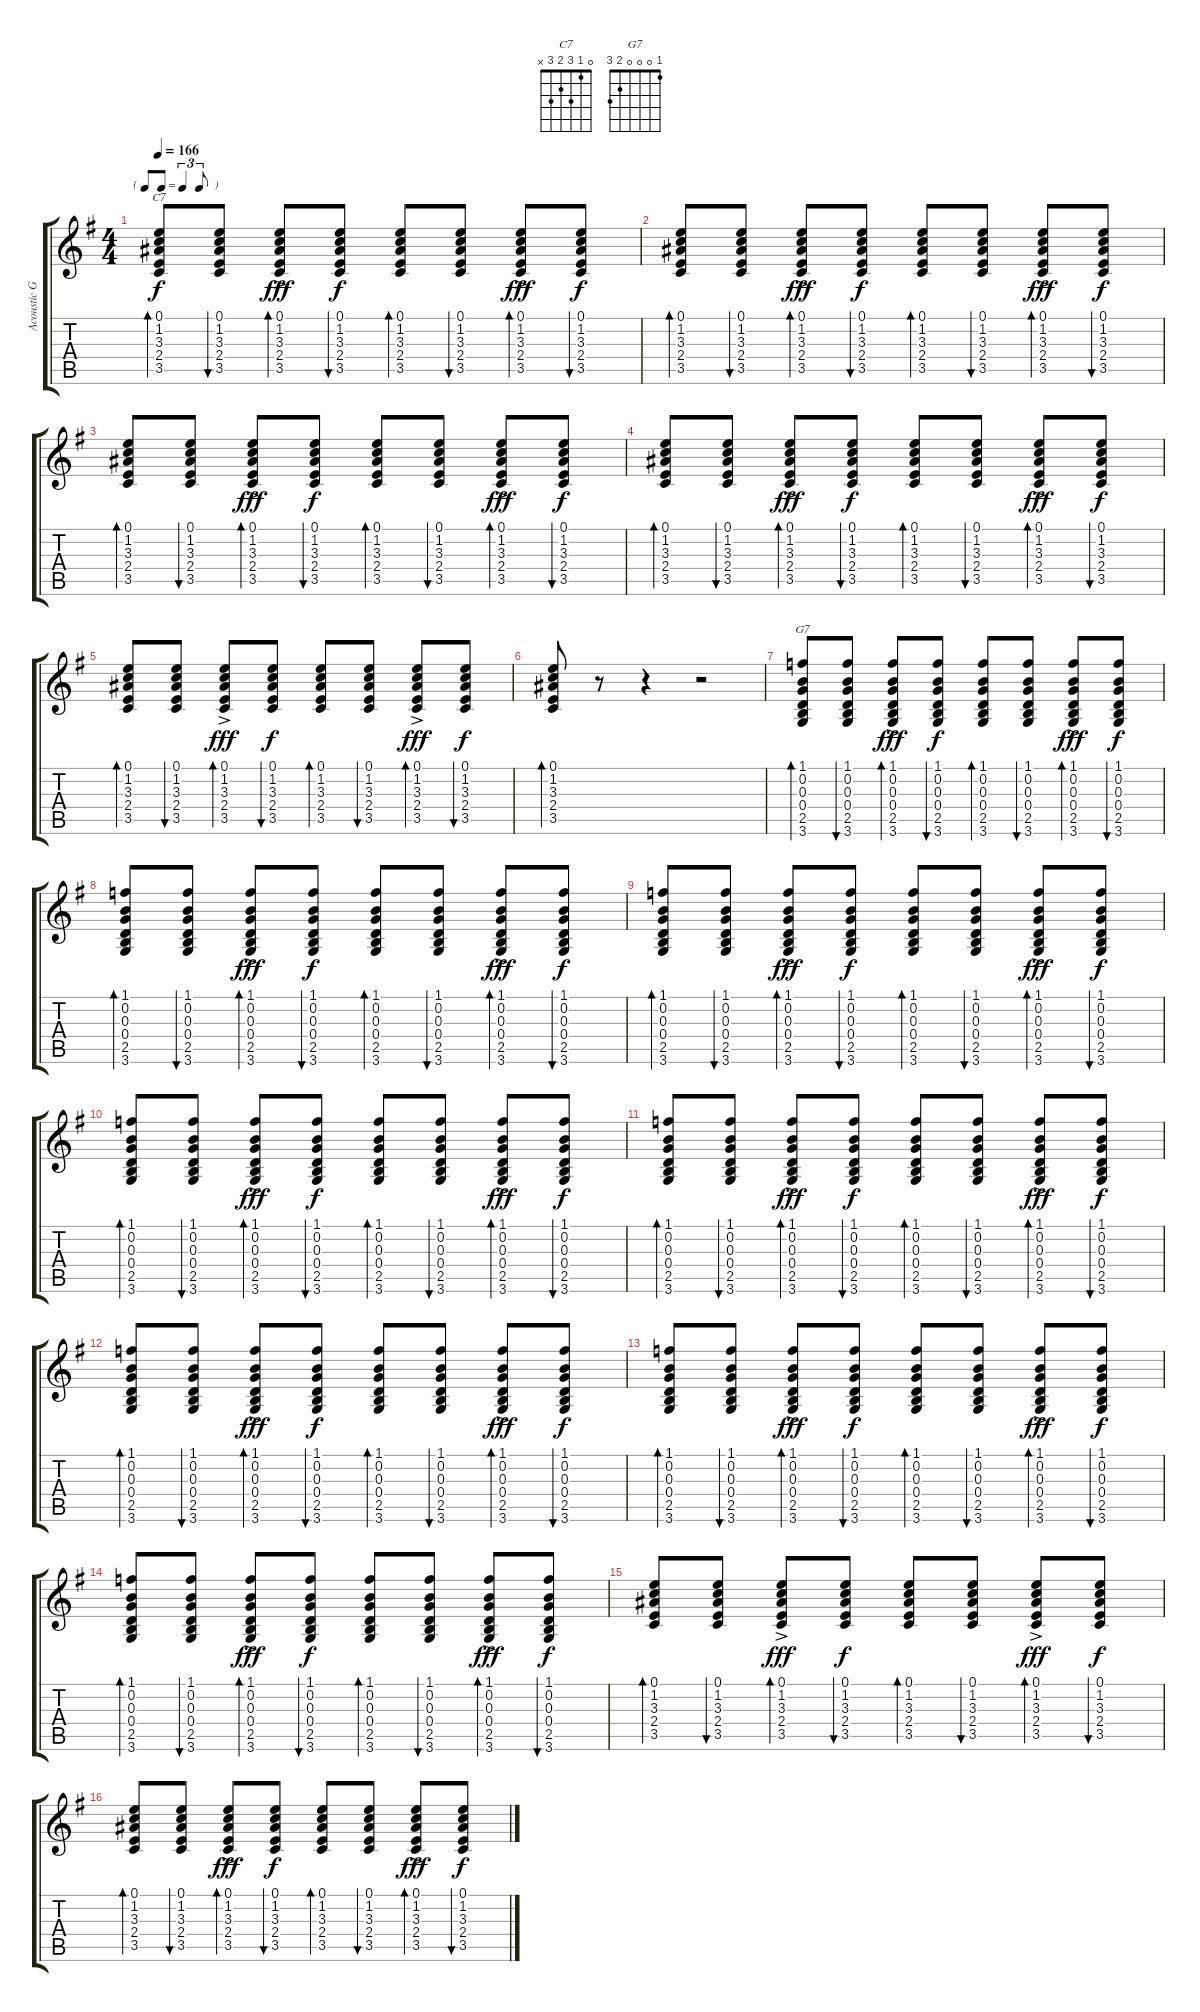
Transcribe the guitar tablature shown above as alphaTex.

\track ("Acoustic Guitar" "Acoustic G") {instrument acousticguitarsteel}
\staff {score tabs}
\tuning (E4 B3 G3 D3 A2 E2) {hide}
\chord ("C7" 0 1 3 2 3 x)
\chord ("G7" 1 0 0 0 2 3)
\ts (4 4)
\tf triplet8th
\tempo 166
\clef g2
\ks g
(0.1 1.2 3.3 2.4 3.5).8{bd 60 ch "C7" dy f} (0.1 1.2 3.3 2.4 3.5).8{bu 60} (0.1{ac} 1.2{ac} 3.3{ac} 2.4{ac} 3.5{ac}).8{bd 60 dy fff} (0.1 1.2 3.3 2.4 3.5).8{bu 60 dy f} (0.1 1.2 3.3 2.4 3.5).8{bd 60} (0.1 1.2 3.3 2.4 3.5).8{bu 60} (0.1{ac} 1.2{ac} 3.3{ac} 2.4{ac} 3.5{ac}).8{bd 60 dy fff} (0.1 1.2 3.3 2.4 3.5).8{bu 60 dy f} |
(0.1 1.2 3.3 2.4 3.5).8{bd 60} (0.1 1.2 3.3 2.4 3.5).8{bu 60} (0.1{ac} 1.2{ac} 3.3{ac} 2.4{ac} 3.5{ac}).8{bd 60 dy fff} (0.1 1.2 3.3 2.4 3.5).8{bu 60 dy f} (0.1 1.2 3.3 2.4 3.5).8{bd 60} (0.1 1.2 3.3 2.4 3.5).8{bu 60} (0.1{ac} 1.2{ac} 3.3{ac} 2.4{ac} 3.5{ac}).8{bd 60 dy fff} (0.1 1.2 3.3 2.4 3.5).8{bu 60 dy f} |
(0.1 1.2 3.3 2.4 3.5).8{bd 60} (0.1 1.2 3.3 2.4 3.5).8{bu 60} (0.1{ac} 1.2{ac} 3.3{ac} 2.4{ac} 3.5{ac}).8{bd 60 dy fff} (0.1 1.2 3.3 2.4 3.5).8{bu 60 dy f} (0.1 1.2 3.3 2.4 3.5).8{bd 60} (0.1 1.2 3.3 2.4 3.5).8{bu 60} (0.1{ac} 1.2{ac} 3.3{ac} 2.4{ac} 3.5{ac}).8{bd 60 dy fff} (0.1 1.2 3.3 2.4 3.5).8{bu 60 dy f} |
(0.1 1.2 3.3 2.4 3.5).8{bd 60} (0.1 1.2 3.3 2.4 3.5).8{bu 60} (0.1{ac} 1.2{ac} 3.3{ac} 2.4{ac} 3.5{ac}).8{bd 60 dy fff} (0.1 1.2 3.3 2.4 3.5).8{bu 60 dy f} (0.1 1.2 3.3 2.4 3.5).8{bd 60} (0.1 1.2 3.3 2.4 3.5).8{bu 60} (0.1{ac} 1.2{ac} 3.3{ac} 2.4{ac} 3.5{ac}).8{bd 60 dy fff} (0.1 1.2 3.3 2.4 3.5).8{bu 60 dy f} |
(0.1 1.2 3.3 2.4 3.5).8{bd 60} (0.1 1.2 3.3 2.4 3.5).8{bu 60} (0.1{ac} 1.2{ac} 3.3{ac} 2.4{ac} 3.5{ac}).8{bd 60 dy fff} (0.1 1.2 3.3 2.4 3.5).8{bu 60 dy f} (0.1 1.2 3.3 2.4 3.5).8{bd 60} (0.1 1.2 3.3 2.4 3.5).8{bu 60} (0.1{ac} 1.2{ac} 3.3{ac} 2.4{ac} 3.5{ac}).8{bd 60 dy fff} (0.1 1.2 3.3 2.4 3.5).8{bu 60 dy f} |
(0.1 1.2 3.3 2.4 3.5).8{bd 60} r.8 r.4 r.2 |
(1.1 0.2 0.3 0.4 2.5 3.6).8{bd 60 ch "G7"} (1.1 0.2 0.3 0.4 2.5 3.6).8{bu 60} (1.1{ac} 0.2{ac} 0.3{ac} 0.4{ac} 2.5{ac} 3.6{ac}).8{bd 60 dy fff} (1.1 0.2 0.3 0.4 2.5 3.6).8{bu 60 dy f} (1.1 0.2 0.3 0.4 2.5 3.6).8{bd 60} (1.1 0.2 0.3 0.4 2.5 3.6).8{bu 60} (1.1{ac} 0.2{ac} 0.3{ac} 0.4{ac} 2.5{ac} 3.6{ac}).8{bd 60 dy fff} (1.1 0.2 0.3 0.4 2.5 3.6).8{bu 60 dy f} |
(1.1 0.2 0.3 0.4 2.5 3.6).8{bd 60} (1.1 0.2 0.3 0.4 2.5 3.6).8{bu 60} (1.1{ac} 0.2{ac} 0.3{ac} 0.4{ac} 2.5{ac} 3.6{ac}).8{bd 60 dy fff} (1.1 0.2 0.3 0.4 2.5 3.6).8{bu 60 dy f} (1.1 0.2 0.3 0.4 2.5 3.6).8{bd 60} (1.1 0.2 0.3 0.4 2.5 3.6).8{bu 60} (1.1{ac} 0.2{ac} 0.3{ac} 0.4{ac} 2.5{ac} 3.6{ac}).8{bd 60 dy fff} (1.1 0.2 0.3 0.4 2.5 3.6).8{bu 60 dy f} |
(1.1 0.2 0.3 0.4 2.5 3.6).8{bd 60} (1.1 0.2 0.3 0.4 2.5 3.6).8{bu 60} (1.1{ac} 0.2{ac} 0.3{ac} 0.4{ac} 2.5{ac} 3.6{ac}).8{bd 60 dy fff} (1.1 0.2 0.3 0.4 2.5 3.6).8{bu 60 dy f} (1.1 0.2 0.3 0.4 2.5 3.6).8{bd 60} (1.1 0.2 0.3 0.4 2.5 3.6).8{bu 60} (1.1{ac} 0.2{ac} 0.3{ac} 0.4{ac} 2.5{ac} 3.6{ac}).8{bd 60 dy fff} (1.1 0.2 0.3 0.4 2.5 3.6).8{bu 60 dy f} |
(1.1 0.2 0.3 0.4 2.5 3.6).8{bd 60} (1.1 0.2 0.3 0.4 2.5 3.6).8{bu 60} (1.1{ac} 0.2{ac} 0.3{ac} 0.4{ac} 2.5{ac} 3.6{ac}).8{bd 60 dy fff} (1.1 0.2 0.3 0.4 2.5 3.6).8{bu 60 dy f} (1.1 0.2 0.3 0.4 2.5 3.6).8{bd 60} (1.1 0.2 0.3 0.4 2.5 3.6).8{bu 60} (1.1{ac} 0.2{ac} 0.3{ac} 0.4{ac} 2.5{ac} 3.6{ac}).8{bd 60 dy fff} (1.1 0.2 0.3 0.4 2.5 3.6).8{bu 60 dy f} |
(1.1 0.2 0.3 0.4 2.5 3.6).8{bd 60} (1.1 0.2 0.3 0.4 2.5 3.6).8{bu 60} (1.1{ac} 0.2{ac} 0.3{ac} 0.4{ac} 2.5{ac} 3.6{ac}).8{bd 60 dy fff} (1.1 0.2 0.3 0.4 2.5 3.6).8{bu 60 dy f} (1.1 0.2 0.3 0.4 2.5 3.6).8{bd 60} (1.1 0.2 0.3 0.4 2.5 3.6).8{bu 60} (1.1{ac} 0.2{ac} 0.3{ac} 0.4{ac} 2.5{ac} 3.6{ac}).8{bd 60 dy fff} (1.1 0.2 0.3 0.4 2.5 3.6).8{bu 60 dy f} |
(1.1 0.2 0.3 0.4 2.5 3.6).8{bd 60} (1.1 0.2 0.3 0.4 2.5 3.6).8{bu 60} (1.1{ac} 0.2{ac} 0.3{ac} 0.4{ac} 2.5{ac} 3.6{ac}).8{bd 60 dy fff} (1.1 0.2 0.3 0.4 2.5 3.6).8{bu 60 dy f} (1.1 0.2 0.3 0.4 2.5 3.6).8{bd 60} (1.1 0.2 0.3 0.4 2.5 3.6).8{bu 60} (1.1{ac} 0.2{ac} 0.3{ac} 0.4{ac} 2.5{ac} 3.6{ac}).8{bd 60 dy fff} (1.1 0.2 0.3 0.4 2.5 3.6).8{bu 60 dy f} |
(1.1 0.2 0.3 0.4 2.5 3.6).8{bd 60} (1.1 0.2 0.3 0.4 2.5 3.6).8{bu 60} (1.1{ac} 0.2{ac} 0.3{ac} 0.4{ac} 2.5{ac} 3.6{ac}).8{bd 60 dy fff} (1.1 0.2 0.3 0.4 2.5 3.6).8{bu 60 dy f} (1.1 0.2 0.3 0.4 2.5 3.6).8{bd 60} (1.1 0.2 0.3 0.4 2.5 3.6).8{bu 60} (1.1{ac} 0.2{ac} 0.3{ac} 0.4{ac} 2.5{ac} 3.6{ac}).8{bd 60 dy fff} (1.1 0.2 0.3 0.4 2.5 3.6).8{bu 60 dy f} |
(1.1 0.2 0.3 0.4 2.5 3.6).8{bd 60} (1.1 0.2 0.3 0.4 2.5 3.6).8{bu 60} (1.1{ac} 0.2{ac} 0.3{ac} 0.4{ac} 2.5{ac} 3.6{ac}).8{bd 60 dy fff} (1.1 0.2 0.3 0.4 2.5 3.6).8{bu 60 dy f} (1.1 0.2 0.3 0.4 2.5 3.6).8{bd 60} (1.1 0.2 0.3 0.4 2.5 3.6).8{bu 60} (1.1{ac} 0.2{ac} 0.3{ac} 0.4{ac} 2.5{ac} 3.6{ac}).8{bd 60 dy fff} (1.1 0.2 0.3 0.4 2.5 3.6).8{bu 60 dy f} |
(0.1 1.2 3.3 2.4 3.5).8{bd 60} (0.1 1.2 3.3 2.4 3.5).8{bu 60} (0.1{ac} 1.2{ac} 3.3{ac} 2.4{ac} 3.5{ac}).8{bd 60 dy fff} (0.1 1.2 3.3 2.4 3.5).8{bu 60 dy f} (0.1 1.2 3.3 2.4 3.5).8{bd 60} (0.1 1.2 3.3 2.4 3.5).8{bu 60} (0.1{ac} 1.2{ac} 3.3{ac} 2.4{ac} 3.5{ac}).8{bd 60 dy fff} (0.1 1.2 3.3 2.4 3.5).8{bu 60 dy f} |
(0.1 1.2 3.3 2.4 3.5).8{bd 60} (0.1 1.2 3.3 2.4 3.5).8{bu 60} (0.1{ac} 1.2{ac} 3.3{ac} 2.4{ac} 3.5{ac}).8{bd 60 dy fff} (0.1 1.2 3.3 2.4 3.5).8{bu 60 dy f} (0.1 1.2 3.3 2.4 3.5).8{bd 60} (0.1 1.2 3.3 2.4 3.5).8{bu 60} (0.1{ac} 1.2{ac} 3.3{ac} 2.4{ac} 3.5{ac}).8{bd 60 dy fff} (0.1 1.2 3.3 2.4 3.5).8{bu 60 dy f}
